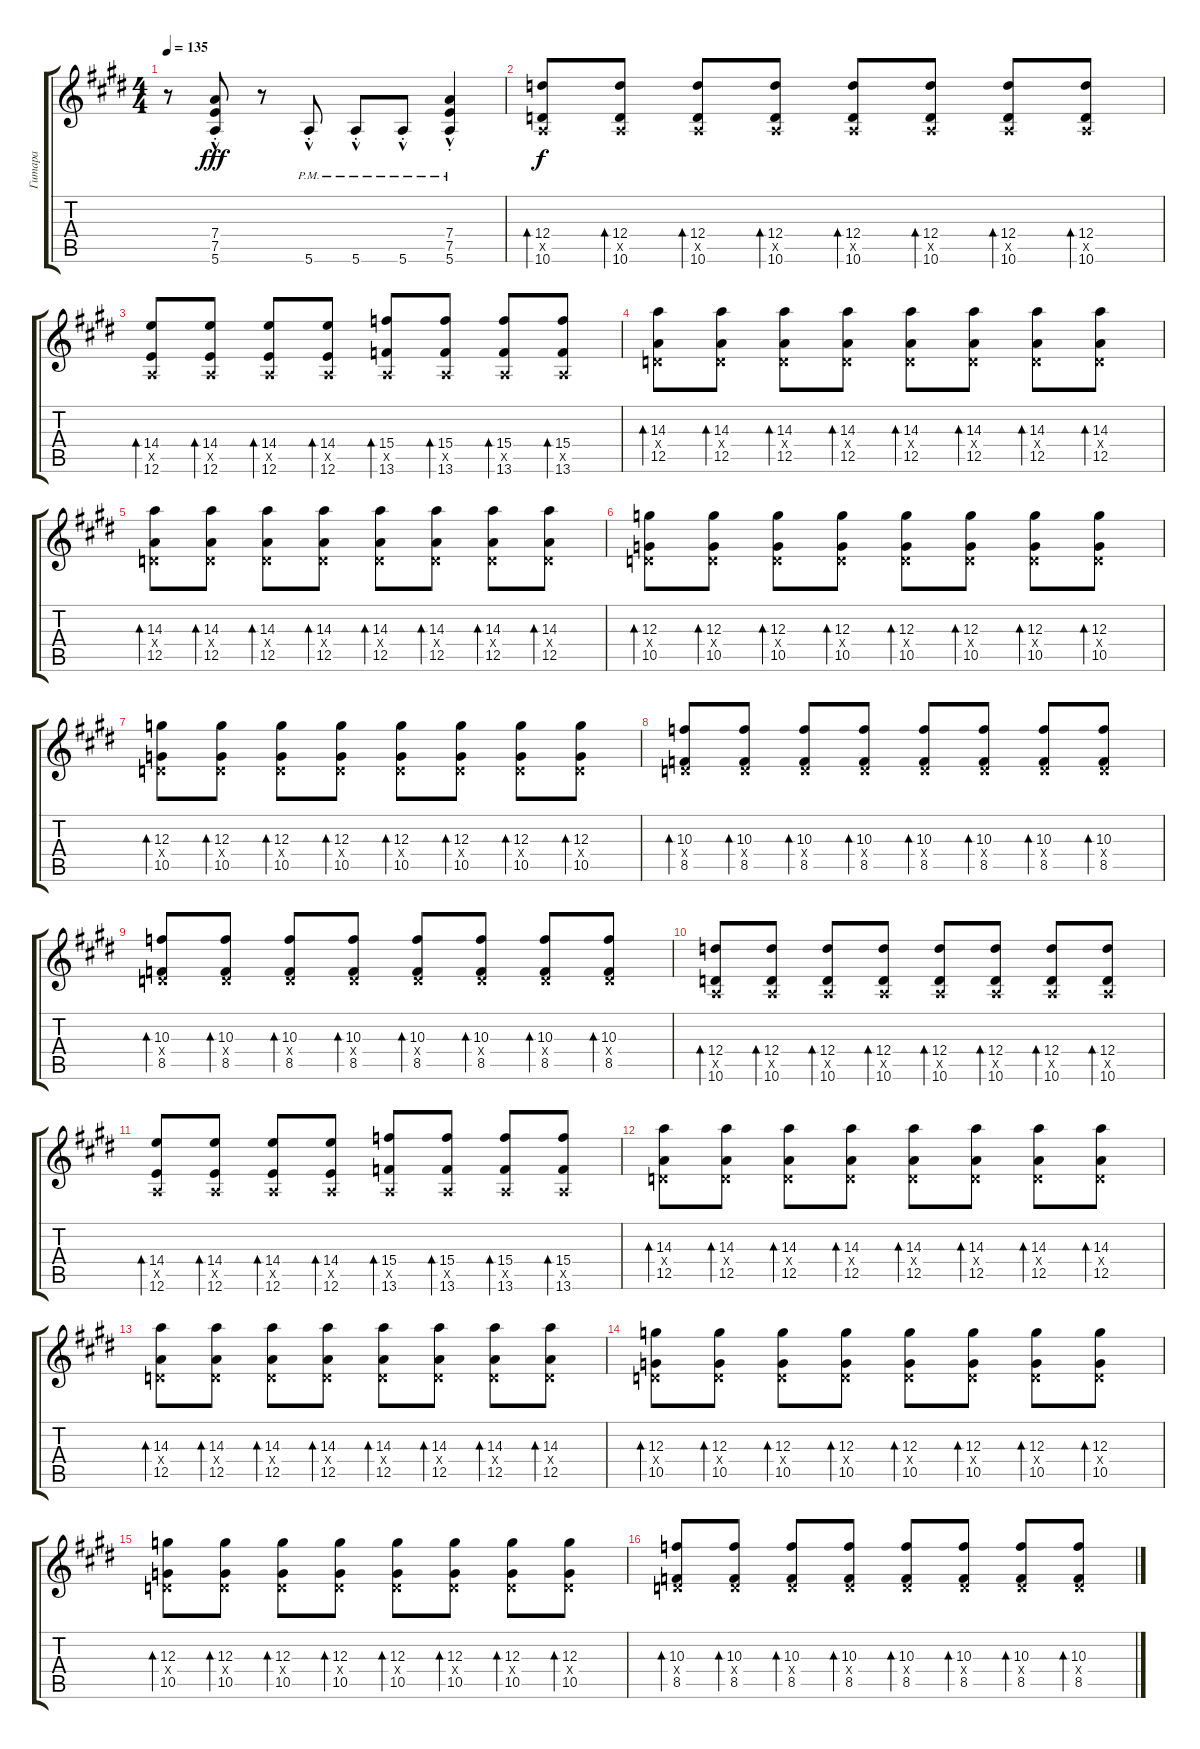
\track ("Гитара" "Гитара") {instrument acousticguitarsteel}
\staff {score tabs}
\tuning (E4 B3 G3 D3 A2 E2) {hide}
\ts (4 4)
\tempo 135
\clef g2
\ks c#minor
r.8{dy fff} (7.4{hac st} 7.5{hac st} 5.6{hac st}).8 r.8 5.6{hac pm st}.8 5.6{hac pm st}.8 5.6{hac pm st}.8 (7.4{hac} 7.5{hac} 5.6{hac pm st}).4 |
(12.4 0.5{x} 10.6).8{bd 60 dy f} (12.4 0.5{x} 10.6).8{bd 60} (12.4 0.5{x} 10.6).8{bd 60} (12.4 0.5{x} 10.6).8{bd 60} (12.4 0.5{x} 10.6).8{bd 60} (12.4 0.5{x} 10.6).8{bd 60} (12.4 0.5{x} 10.6).8{bd 60} (12.4 0.5{x} 10.6).8{bd 60} |
(14.4 0.5{x} 12.6).8{bd 60} (14.4 0.5{x} 12.6).8{bd 60} (14.4 0.5{x} 12.6).8{bd 60} (14.4 0.5{x} 12.6).8{bd 60} (15.4 0.5{x} 13.6).8{bd 60} (15.4 0.5{x} 13.6).8{bd 60} (15.4 0.5{x} 13.6).8{bd 60} (15.4 0.5{x} 13.6).8{bd 60} |
(14.3 0.4{x} 12.5).8{bd 60} (14.3 0.4{x} 12.5).8{bd 60} (14.3 0.4{x} 12.5).8{bd 60} (14.3 0.4{x} 12.5).8{bd 60} (14.3 0.4{x} 12.5).8{bd 60} (14.3 0.4{x} 12.5).8{bd 60} (14.3 0.4{x} 12.5).8{bd 60} (14.3 0.4{x} 12.5).8{bd 60} |
(14.3 0.4{x} 12.5).8{bd 60} (14.3 0.4{x} 12.5).8{bd 60} (14.3 0.4{x} 12.5).8{bd 60} (14.3 0.4{x} 12.5).8{bd 60} (14.3 0.4{x} 12.5).8{bd 60} (14.3 0.4{x} 12.5).8{bd 60} (14.3 0.4{x} 12.5).8{bd 60} (14.3 0.4{x} 12.5).8{bd 60} |
(12.3 0.4{x} 10.5).8{bd 60} (12.3 0.4{x} 10.5).8{bd 60} (12.3 0.4{x} 10.5).8{bd 60} (12.3 0.4{x} 10.5).8{bd 60} (12.3 0.4{x} 10.5).8{bd 60} (12.3 0.4{x} 10.5).8{bd 60} (12.3 0.4{x} 10.5).8{bd 60} (12.3 0.4{x} 10.5).8{bd 60} |
(12.3 0.4{x} 10.5).8{bd 60} (12.3 0.4{x} 10.5).8{bd 60} (12.3 0.4{x} 10.5).8{bd 60} (12.3 0.4{x} 10.5).8{bd 60} (12.3 0.4{x} 10.5).8{bd 60} (12.3 0.4{x} 10.5).8{bd 60} (12.3 0.4{x} 10.5).8{bd 60} (12.3 0.4{x} 10.5).8{bd 60} |
(10.3 0.4{x} 8.5).8{bd 60} (10.3 0.4{x} 8.5).8{bd 60} (10.3 0.4{x} 8.5).8{bd 60} (10.3 0.4{x} 8.5).8{bd 60} (10.3 0.4{x} 8.5).8{bd 60} (10.3 0.4{x} 8.5).8{bd 60} (10.3 0.4{x} 8.5).8{bd 60} (10.3 0.4{x} 8.5).8{bd 60} |
(10.3 0.4{x} 8.5).8{bd 60} (10.3 0.4{x} 8.5).8{bd 60} (10.3 0.4{x} 8.5).8{bd 60} (10.3 0.4{x} 8.5).8{bd 60} (10.3 0.4{x} 8.5).8{bd 60} (10.3 0.4{x} 8.5).8{bd 60} (10.3 0.4{x} 8.5).8{bd 60} (10.3 0.4{x} 8.5).8{bd 60} |
(12.4 0.5{x} 10.6).8{bd 60} (12.4 0.5{x} 10.6).8{bd 60} (12.4 0.5{x} 10.6).8{bd 60} (12.4 0.5{x} 10.6).8{bd 60} (12.4 0.5{x} 10.6).8{bd 60} (12.4 0.5{x} 10.6).8{bd 60} (12.4 0.5{x} 10.6).8{bd 60} (12.4 0.5{x} 10.6).8{bd 60} |
(14.4 0.5{x} 12.6).8{bd 60} (14.4 0.5{x} 12.6).8{bd 60} (14.4 0.5{x} 12.6).8{bd 60} (14.4 0.5{x} 12.6).8{bd 60} (15.4 0.5{x} 13.6).8{bd 60} (15.4 0.5{x} 13.6).8{bd 60} (15.4 0.5{x} 13.6).8{bd 60} (15.4 0.5{x} 13.6).8{bd 60} |
(14.3 0.4{x} 12.5).8{bd 60} (14.3 0.4{x} 12.5).8{bd 60} (14.3 0.4{x} 12.5).8{bd 60} (14.3 0.4{x} 12.5).8{bd 60} (14.3 0.4{x} 12.5).8{bd 60} (14.3 0.4{x} 12.5).8{bd 60} (14.3 0.4{x} 12.5).8{bd 60} (14.3 0.4{x} 12.5).8{bd 60} |
(14.3 0.4{x} 12.5).8{bd 60} (14.3 0.4{x} 12.5).8{bd 60} (14.3 0.4{x} 12.5).8{bd 60} (14.3 0.4{x} 12.5).8{bd 60} (14.3 0.4{x} 12.5).8{bd 60} (14.3 0.4{x} 12.5).8{bd 60} (14.3 0.4{x} 12.5).8{bd 60} (14.3 0.4{x} 12.5).8{bd 60} |
(12.3 0.4{x} 10.5).8{bd 60} (12.3 0.4{x} 10.5).8{bd 60} (12.3 0.4{x} 10.5).8{bd 60} (12.3 0.4{x} 10.5).8{bd 60} (12.3 0.4{x} 10.5).8{bd 60} (12.3 0.4{x} 10.5).8{bd 60} (12.3 0.4{x} 10.5).8{bd 60} (12.3 0.4{x} 10.5).8{bd 60} |
(12.3 0.4{x} 10.5).8{bd 60} (12.3 0.4{x} 10.5).8{bd 60} (12.3 0.4{x} 10.5).8{bd 60} (12.3 0.4{x} 10.5).8{bd 60} (12.3 0.4{x} 10.5).8{bd 60} (12.3 0.4{x} 10.5).8{bd 60} (12.3 0.4{x} 10.5).8{bd 60} (12.3 0.4{x} 10.5).8{bd 60} |
(10.3 0.4{x} 8.5).8{bd 60} (10.3 0.4{x} 8.5).8{bd 60} (10.3 0.4{x} 8.5).8{bd 60} (10.3 0.4{x} 8.5).8{bd 60} (10.3 0.4{x} 8.5).8{bd 60} (10.3 0.4{x} 8.5).8{bd 60} (10.3 0.4{x} 8.5).8{bd 60} (10.3 0.4{x} 8.5).8{bd 60}
